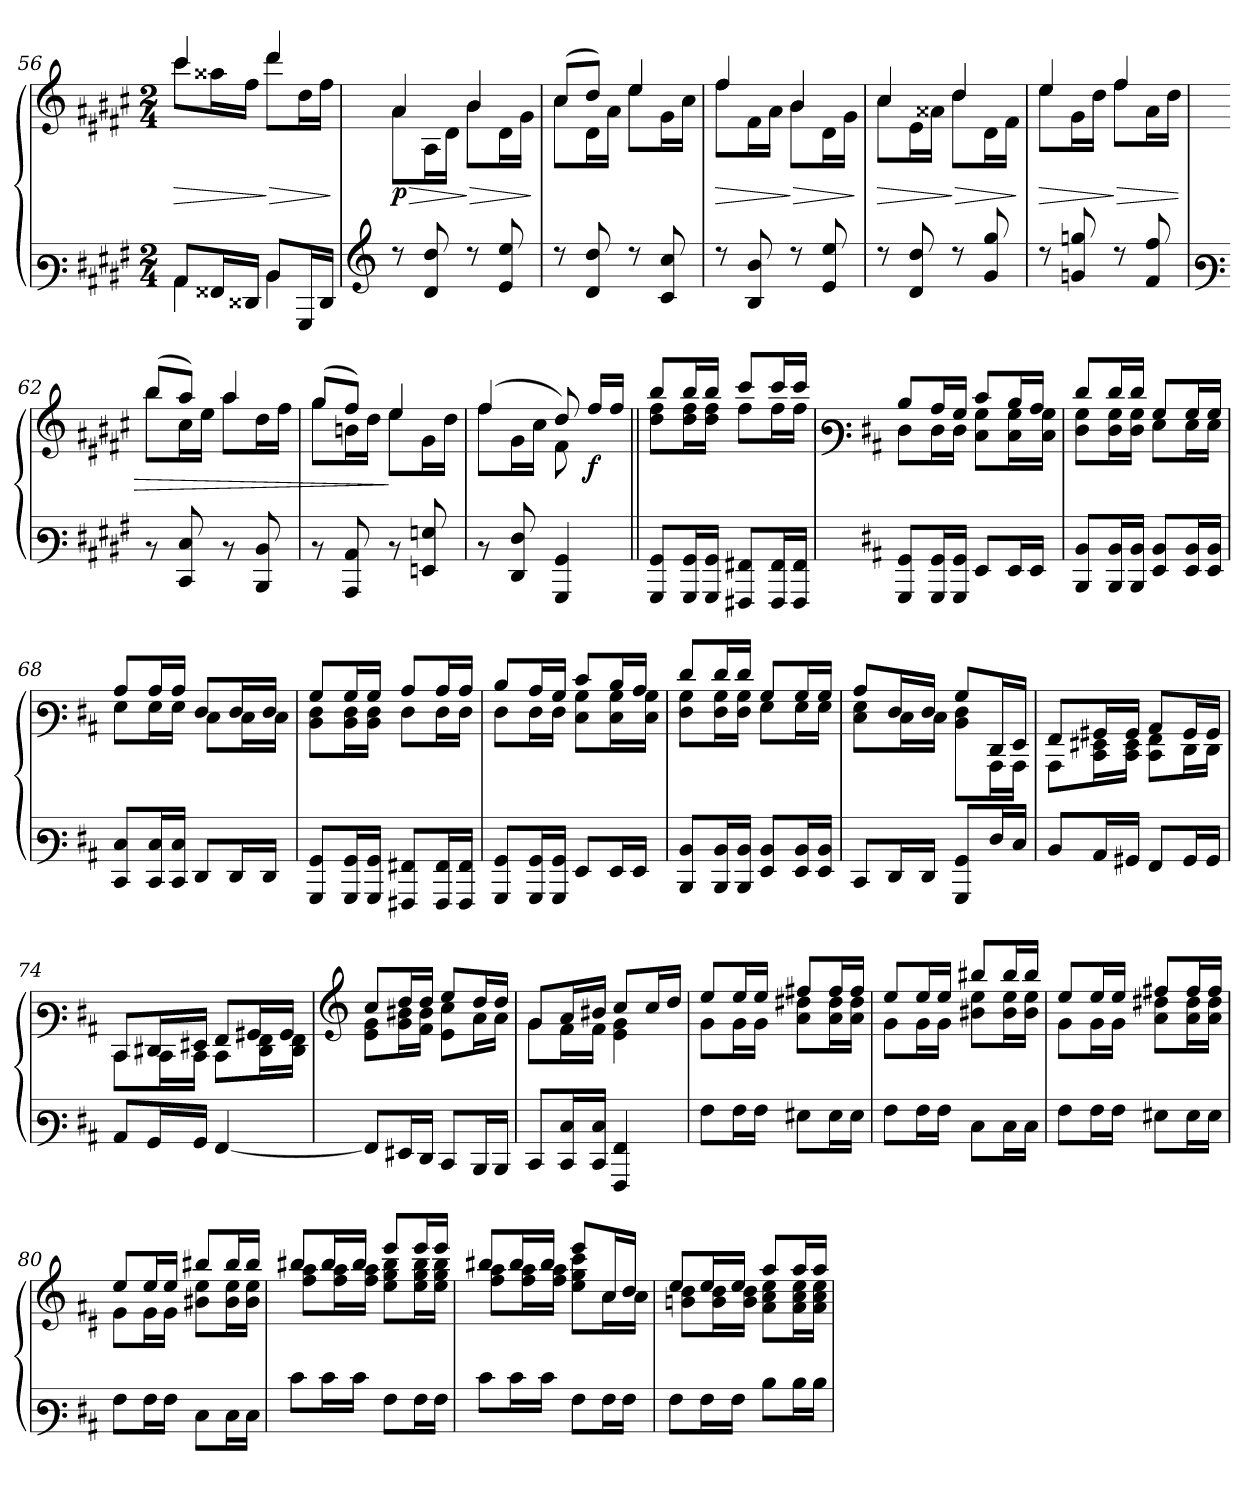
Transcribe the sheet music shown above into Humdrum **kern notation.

**kern	**kern	**dynam
*part1	*part1	*part1
*staff2	*staff1	*staff1/2
*clefF3	*clefG3	*
*k[f#c#g#d#a#]	*k[f#c#g#d#a#]	*
*M2/4	*M2/4	*
=56	=56	=56
*^	*	*
!	!	!	!LO:HP:b
*	*	*^	*
8C#/L	4C#\	4aa#/	8aa#\L	>
16AA##X/L	.	.	16ff##X\L	.
16FF##/JJ	.	.	16dd#\JJ	.
!	!	!	!	!LO:HP:n=1:b
8D#/L	4D#\	4bb/	8bb\L	] >
16BBB/L	.	.	16b\L	.
16FF##/JJ	.	.	16dd#\JJ	.
*v	*v	*	*	*
*	*v	*v	*
.	.	]
!!LO:LB:g=z
=57	=57	=57
*clefG3	*	*
!	!	!LO:HP:b
*	*^	*
!	!	!	!LO:DY:n=1:b
8rb	4f#/	8f#\L	> p
8B/ 8b/	.	16F#\L	.
.	.	16B\JJ	.
!	!	!	!LO:HP:n=1:b
8rb	4g#/	8g#\L	] >
8c#/ 8cc#/	.	16B\L	.
.	.	16e\JJ	.
*	*v	*v	*
.	.	]
=58	=58	=58
*	*^	*
8rb	(>8a#/L	8a#\L	.
8B/ 8b/	8b/J)	16B\L	.
.	.	16f#\JJ	.
8rb	4cc#/	8cc#\L	.
8A#/ 8a#/	.	16e\L	.
.	.	16a#\JJ	.
=59	=59	=59	=59
!	!	!	!LO:HP:b
8rb	4dd#/	8dd#\L	>
8G#/ 8g#/	.	16d#\L	.
.	.	16f#\JJ	.
!	!	!	!LO:HP:n=1:b
8rb	4g#/	8g#\L	] >
8c#/ 8cc#/	.	16B\L	.
.	.	16e\JJ	.
*	*v	*v	*
.	.	]
=60	=60	=60
!	!	!LO:HP:b
*	*^	*
8rb	4a#/	8a#\L	>
8B/ 8b/	.	16c#\L	.
.	.	16f##X\JJ	.
!	!	!	!LO:HP:n=1:b
8rb	4b/	8b\L	] >
8e/ 8ee/	.	16B\L	.
.	.	16d#\JJ	.
*	*v	*v	*
.	.	]
=61	=61	=61
!	!	!LO:HP:b
*	*^	*
8rb	4cc#/	8cc#\L	>
8en/ 8een/	.	16e\L	.
.	.	16b\JJ	.
!	!	!	!LO:HP:n=1:b
8rb	4dd#/	8dd#\L	] >
8d#/ 8dd#/	.	16f#\L	.
.	.	16b\JJ	.
!!LO:LB:g=z	!!
=62	=62	=62	=62
*clefF3	*	*	*
8rD	(>8gg#/L	8gg#\L	.
8EE/ 8E/	8ff#/J)	16a#\L	.
.	.	16cc#\JJ	.
8rD	4ff#/	8ff#\L	.
8DD#/ 8D#/	.	16b\L	.
.	.	16dd#\JJ	.
=63	=63	=63	=63
8rD	(>8ee/L	8ee\L	.
8CC#/ 8C#/	8dd#/J)	16gn\L	.
.	.	16b\JJ	.
8rD	4cc#/	8cc#\L	]
8GGn/ 8Gn/	.	16e\L	.
.	.	16b\JJ	.
=64	=64	=64	=64
8rD	(>4dd#/	8dd#\L	.
8FF#/ 8F#/	.	16e\L	.
.	.	16a#\JJ	.
4BBB/ 4BB/	8b/)	8d#\	.
!	!	!	!LO:DY:b
.	16dd#/LL	8ryy	f
.	16dd#/JJ	.	.
=65||	=65||	=65||	=65||
8BBB/ 8BB/L	8gg#/L	8b\ 8dd#\L	.
16BBB/ 16BB/L	16gg#/L	16b\ 16dd#\L	.
16BBB/ 16BB/JJ	16gg#/JJ	16b\ 16dd#\JJ	.
8AAA#X/ 8AA#X/L	8aa#/L	8dd#\L	.
16AAA#/ 16AA#/L	16aa#/L	16dd#\L	.
16AAA#/ 16AA#/JJ	16aa#/JJ	16dd#\JJ	.
!!LO:PB:g=z	!!
=66	=66	=66	=66
*	*clefF3	*	*
*k[f#c#]	*k[f#c#]	*	*
8BBB/ 8BB/L	8d/L	8F#\L	.
16BBB/ 16BB/L	16c#/L	16F#\L	.
16BBB/ 16BB/JJ	16B/JJ	16F#\JJ	.
8GG/L	8e/L	8E\ 8B\L	.
16GG/L	16d/L	16E\ 16B\L	.
16GG/JJ	16c#/JJ	16E\ 16B\JJ	.
=67	=67	=67	=67
8DD/ 8D/L	8f#/L	8F#\ 8B\L	.
16DD/ 16D/L	16f#/L	16F#\ 16B\L	.
16DD/ 16D/JJ	16f#/JJ	16F#\ 16B\JJ	.
8GG/ 8D/L	8B/L	8G\L	.
16GG/ 16D/L	16B/L	16G\L	.
16GG/ 16D/JJ	16B/JJ	16G\JJ	.
=68	=68	=68	=68
8EE/ 8E/L	8c#/L	8G\L	.
16EE/ 16E/L	16c#/L	16G\L	.
16EE/ 16E/JJ	16c#/JJ	16G\JJ	.
8FF#/L	8F#/L	8E\L	.
16FF#/L	16F#/L	16E\L	.
16FF#/JJ	16F#/JJ	16E\JJ	.
=69	=69	=69	=69
8BBB/ 8BB/L	8B/L	8D\ 8F#\L	.
16BBB/ 16BB/L	16B/L	16D\ 16F#\L	.
16BBB/ 16BB/JJ	16B/JJ	16D\ 16F#\JJ	.
8AAA#X/ 8AA#X/L	8c#/L	8F#\L	.
16AAA#/ 16AA#/L	16c#/L	16F#\L	.
16AAA#/ 16AA#/JJ	16c#/JJ	16F#\JJ	.
=70	=70	=70	=70
8BBB/ 8BB/L	8d/L	8F#\L	.
16BBB/ 16BB/L	16c#/L	16F#\L	.
16BBB/ 16BB/JJ	16B/JJ	16F#\JJ	.
8GG/L	8e/L	8E\ 8B\L	.
16GG/L	16d/L	16E\ 16B\L	.
16GG/JJ	16c#/JJ	16E\ 16B\JJ	.
!!LO:LB:g=z	!!
=71	=71	=71	=71
8DD/ 8D/L	8f#/L	8F#\ 8B\L	.
16DD/ 16D/L	16f#/L	16F#\ 16B\L	.
16DD/ 16D/JJ	16f#/JJ	16F#\ 16B\JJ	.
8GG/ 8D/L	8B/L	8G\L	.
16GG/ 16D/L	16B/L	16G\L	.
16GG/ 16D/JJ	16B/JJ	16G\JJ	.
=72	=72	=72	=72
8EE/L	8c#/L	8E\ 8G\L	.
16FF#/L	16F#/L	16E\L	.
16FF#/JJ	16F#/JJ	16E\JJ	.
8BBB/ 8BB/L	8B/L	8D\ 8F#\L	.
16F#/L	(16FF#/L	16CC#\L	.
16E/JJ	16GG/JJ	16CC#\JJ	.
=73	=73	=73	=73
8D/L	8AA/L	8CC#\L	.
16C#/L	16BB#X/L	16EE\ 16GG#X\L	.
16BB#/JJ	16BB#/JJ	16EE\ 16GG#\JJ	.
8AA/L	8C#/L	8EE\ 8AA\L	.
16BB#/L	16BB#/L	16FF#\L	.
16BB#/JJ	16BB#/JJ	16FF#\JJ	.
=74	=74	=74	=74
8C#/L	8EE/L	8EE\L	.
16BB/L	16FF#X/L	16EE\L	.
16BB/JJ	16GG#X/JJ	16EE\JJ	.
[<4AA/	8AA/L	8EE\L	.
.	16BB#X/L	16FF#\ 16AA\L	.
.	16BB#/JJ	16FF#\ 16AA\JJ	.
!!LO:LB:g=z	!!
=75	=75	=75	=75
*	*clefG3	*	*
8AA/L]	8a/L	8c#\ 8e\L	.
16GG#X/L	16b/L	16e\ 16g#X\L	.
16FF#/JJ	16b/JJ	16d\ 16g#\JJ	.
8EE/L	8cc#/L	8c#\ 8a\L	.
16DD/L	16b/L	16f#\L	.
16DD/JJ	16b/JJ	16f#\JJ	.
=76	=76	=76	=76
8EE/L	8e/L	8e\L	.
16EE/ 16E/L	16f#/L	16d\L	.
16EE/ 16E/JJ	16g#X/JJ	16d\JJ	.
4AAA/ 4AA/	8a/L	4c#\ 4e\	.
.	16a/L	.	.
.	16b/JJ	.	.
=77	=77	=77	=77
8A\L	8cc#/L	8e\L	.
16A\L	16cc#/L	16e\L	.
16A\JJ	16cc#/JJ	16e\JJ	.
8G#X\L	8dd#X/L	8f#\ 8b#X\L	.
16G#\L	16dd#/L	16f#\ 16b#\L	.
16G#\JJ	16dd#/JJ	16f#\ 16b#\JJ	.
=78	=78	=78	=78
8A\L	8cc#/L	8e\L	.
16A\L	16cc#/L	16e\L	.
16A\JJ	16cc#/JJ	16e\JJ	.
8E\L	8gg#X/L	8g#X\ 8cc#\L	.
16E\L	16gg#/L	16g#\ 16cc#\L	.
16E\JJ	16gg#/JJ	16g#\ 16cc#\JJ	.
=79	=79	=79	=79
8A\L	8cc#/L	8e\L	.
16A\L	16cc#/L	16e\L	.
16A\JJ	16cc#/JJ	16e\JJ	.
8G#X\L	8dd#X/L	8f#\ 8b#X\L	.
16G#\L	16dd#/L	16f#\ 16b#\L	.
16G#\JJ	16dd#/JJ	16f#\ 16b#\JJ	.
!!LO:LB:g=z	!!
=80	=80	=80	=80
8A\L	8cc#/L	8e\L	.
16A\L	16cc#/L	16e\L	.
16A\JJ	16cc#/JJ	16e\JJ	.
8E\L	8gg#X/L	8g#X\ 8cc#\L	.
16E\L	16gg#/L	16g#\ 16cc#\L	.
16E\JJ	16gg#/JJ	16g#\ 16cc#\JJ	.
=81	=81	=81	=81
8e\L	8gg#X/L	8dd\ 8ff#\L	.
16e\L	16gg#/L	16dd\ 16ff#\L	.
16e\JJ	16gg#/JJ	16dd\ 16ff#\JJ	.
8A\L	8ccc#/L	8cc#\ 8ee\ 8gg#\L	.
16A\L	16ccc#/L	16cc#\ 16ee\ 16gg#\L	.
16A\JJ	16ccc#/JJ	16cc#\ 16ee\ 16gg#\JJ	.
=82	=82	=82	=82
8e\L	8gg#X/L	8dd\ 8ff#\L	.
16e\L	16gg#/L	16dd\ 16ff#\L	.
16e\JJ	16gg#/JJ	16dd\ 16ff#\JJ	.
8A\L	8ccc#/L	8cc#\ 8ee\ 8aa\L	.
16A\L	16a/L	16a\L	.
16A\JJ	16b/JJ	16a\JJ	.
=83	=83	=83	=83
8A\L	8cc#/L	8gn\ 8b\L	.
16A\L	16cc#/L	16g\ 16b\L	.
16A\JJ	16cc#/JJ	16g\ 16b\JJ	.
8d\L	8ff#/L	8f#\ 8a\ 8cc#\L	.
16d\L	16ff#/L	16f#\ 16a\ 16cc#\L	.
16d\JJ	16ff#/JJ	16f#\ 16a\ 16cc#\JJ	.
*	*v	*v	*
=	=	=
*-	*-	*-
